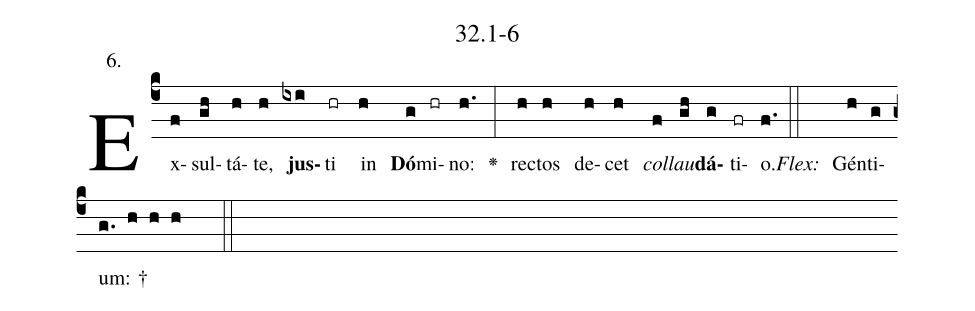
name: 32.1-6;
annotation: 6.;
%%
(c4)Ex(f)sul(gh)tá(h)te,(h) <b>jus</b>(ixi)ti(hr) in(h) <b>Dó</b>(g)mi(hr)no:(h.) <v>\greheightstar</v>(:) rec(h)tos(h) de(h)cet(h) <i>col</i>(f)<i>lau</i>(gh)<b>dá</b>(g)ti(fr)o.(f.) (::)
<i>Flex:</i>()  Gén(h)ti(g)um: †(g. h h h  ::)

%E(h) u(h) o(f) u(gh) a(g) e.(f.) (::)
